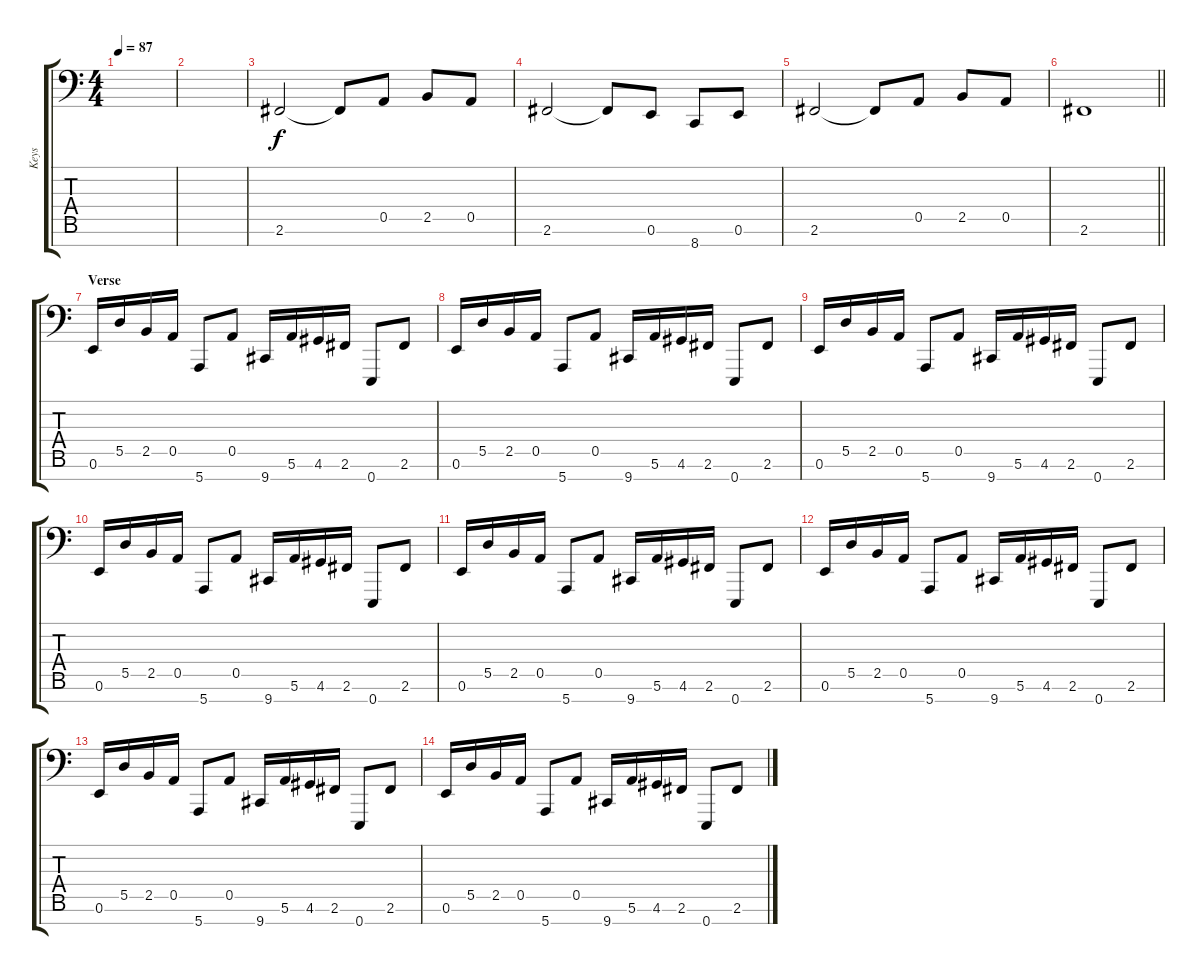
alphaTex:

\track ("Keys" "Keys") {instrument lead2sawtooth}
\staff {score tabs}
\tuning (E4 B3 G3 D3 A2 E2 E1) {hide}
\ts (4 4)
\tempo 87
\clef f4
\ks c
|
|
2.6.2 2.6{t}.8 0.5.8 2.5.8 0.5.8 |
2.6.2 2.6{t}.8 0.6.8 8.7.8 0.6.8 |
2.6.2 2.6{t}.8 0.5.8 2.5.8 0.5.8 |
\barLineRight lightlight
2.6.1 |
\section ("" "Verse")
0.6.16{volume 8} 5.5.16 2.5.16 0.5.16 5.7.8 0.5.8 9.7.16 5.6.16 4.6.16 2.6.16 0.7.8 2.6.8 |
0.6.16{volume 11} 5.5.16 2.5.16 0.5.16 5.7.8 0.5.8 9.7.16 5.6.16 4.6.16 2.6.16 0.7.8 2.6.8 |
0.6.16 5.5.16 2.5.16 0.5.16 5.7.8 0.5.8 9.7.16 5.6.16 4.6.16 2.6.16 0.7.8 2.6.8 |
0.6.16 5.5.16{volume 13} 2.5.16 0.5.16 5.7.8 0.5.8 9.7.16 5.6.16 4.6.16 2.6.16 0.7.8 2.6.8 |
0.6.16{volume 11} 5.5.16 2.5.16 0.5.16 5.7.8 0.5.8 9.7.16 5.6.16 4.6.16 2.6.16 0.7.8 2.6.8 |
0.6.16 5.5.16 2.5.16 0.5.16 5.7.8 0.5.8 9.7.16 5.6.16 4.6.16 2.6.16 0.7.8 2.6.8 |
0.6.16 5.5.16 2.5.16 0.5.16 5.7.8 0.5.8 9.7.16 5.6.16 4.6.16 2.6.16 0.7.8 2.6.8 |
0.6.16 5.5.16{volume 13} 2.5.16 0.5.16 5.7.8 0.5.8 9.7.16 5.6.16 4.6.16 2.6.16 0.7.8 2.6.8
